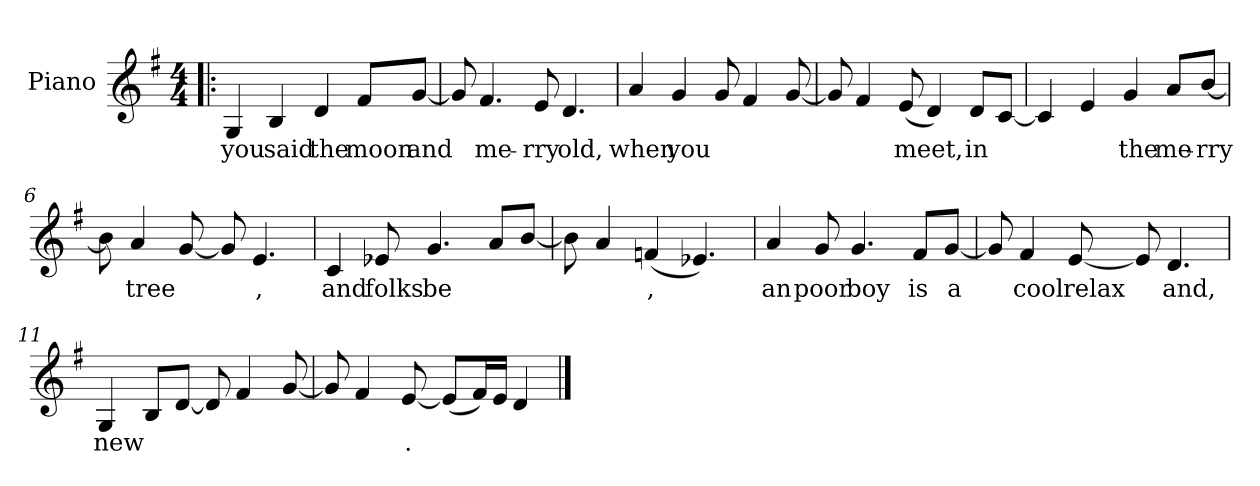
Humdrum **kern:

**kern	**text
*part1	*part1
*staff1	*staff1
*I"Piano	*
*I'Pno.	*
*clefG2	*
*k[f#]	*
*G:	*
*M4/4	*
=1!|:	=1!|:
4G/	you
4B/	said
4d/	the
8f#/L	moon
[8g/J	and
=2	=2
8g/]	.
4.f#/	me-
8e/	-rry
4.d/	old,
=3	=3
4a/	when
4g/	you
8g/	--
4f#/	--
[8g/	--
=4	=4
8g/]	.
4f#/	--
(<8e/	meet,
4d/)	.
8d/L	in
[8c/J	--
=5	=5
4c/]	.
4e/	--
4g/	the
8a/L	me-
[8b/J	-rry
=6	=6
8b\]	.
4a/	tree
[8g/	--
8g/]	.
4.e/	-,
=7	=7
4c/	and
8e-X/	folks
4.g/	be
8a/L	--
[8b/J	--
=8	=8
8b\]	.
4a/	--
(<4fn/	-,
4.e-X/)	.
=9	=9
4a/	an
8g/	poor
4.g/	boy
8f#/L	is
[8g/J	a
=10	=10
8g/]	.
4f#/	cool
[8e/	relax
8e/]	.
4.d/	and,
=11	=11
4G/	new
8B/L	--
[8d/J	--
8d/]	.
4f#/	--
[8g/	--
=12	=12
8g/]	.
4f#/	--
[8e/	-.
(<8e/L]	.
16f#/L)	.
16e/JJ	.
4d/	.
==	==
*-	*-
